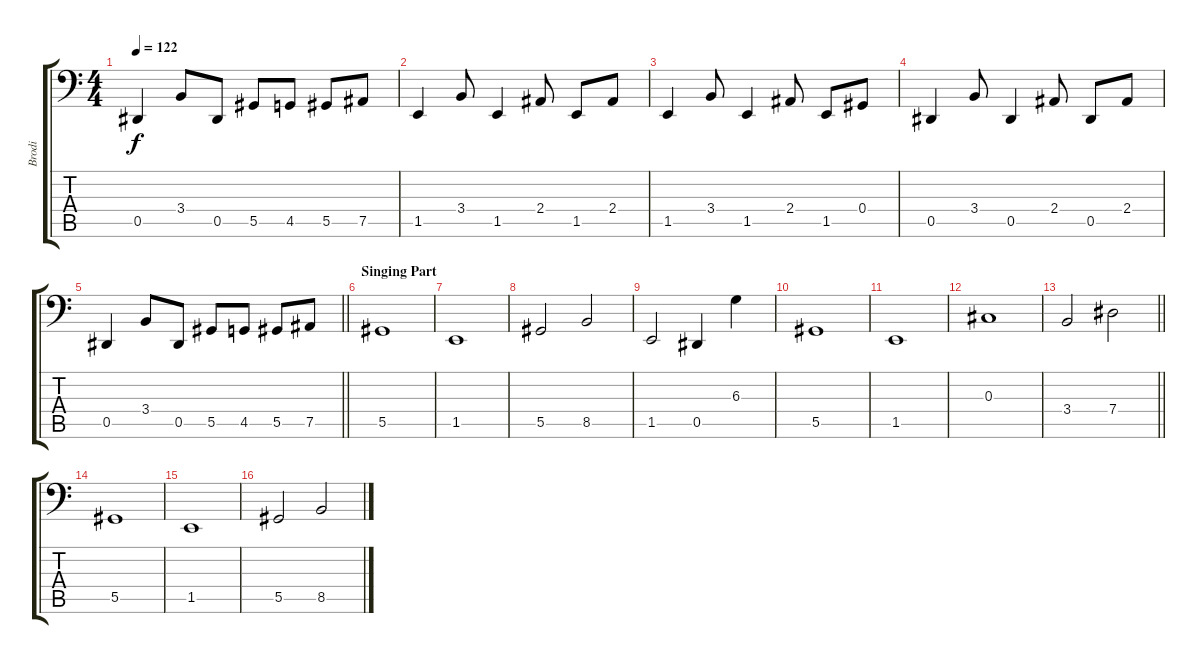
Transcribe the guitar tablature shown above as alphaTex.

\track ("Brodi" "Brodi") {solo instrument electricbassfinger}
\staff {score tabs}
\tuning (Bb2 Gb2 Db2 Ab1 Eb1 Ab0) {hide}
\ts (4 4)
\tempo 122
\clef f4
\ks c
0.5.4{dy f} 3.4.8 0.5.8 5.5.8 4.5.8 5.5.8 7.5.8 |
1.5.4 3.4.8 1.5.4 2.4.8 1.5.8 2.4.8 |
1.5.4 3.4.8 1.5.4 2.4.8 1.5.8 0.4.8 |
0.5.4 3.4.8 0.5.4 2.4.8 0.5.8 2.4.8 |
\barLineRight lightlight
0.5.4 3.4.8 0.5.8 5.5.8 4.5.8 5.5.8 7.5.8 |
\section ("" "Singing Part")
5.5.1 |
1.5.1 |
5.5.2 8.5.2 |
1.5.2 0.5.4 6.3.4 |
5.5.1 |
1.5.1 |
0.3.1 |
\barLineRight lightlight
3.4.2 7.4.2 |
\section ("" " ")
5.5.1 |
1.5.1 |
5.5.2 8.5.2
